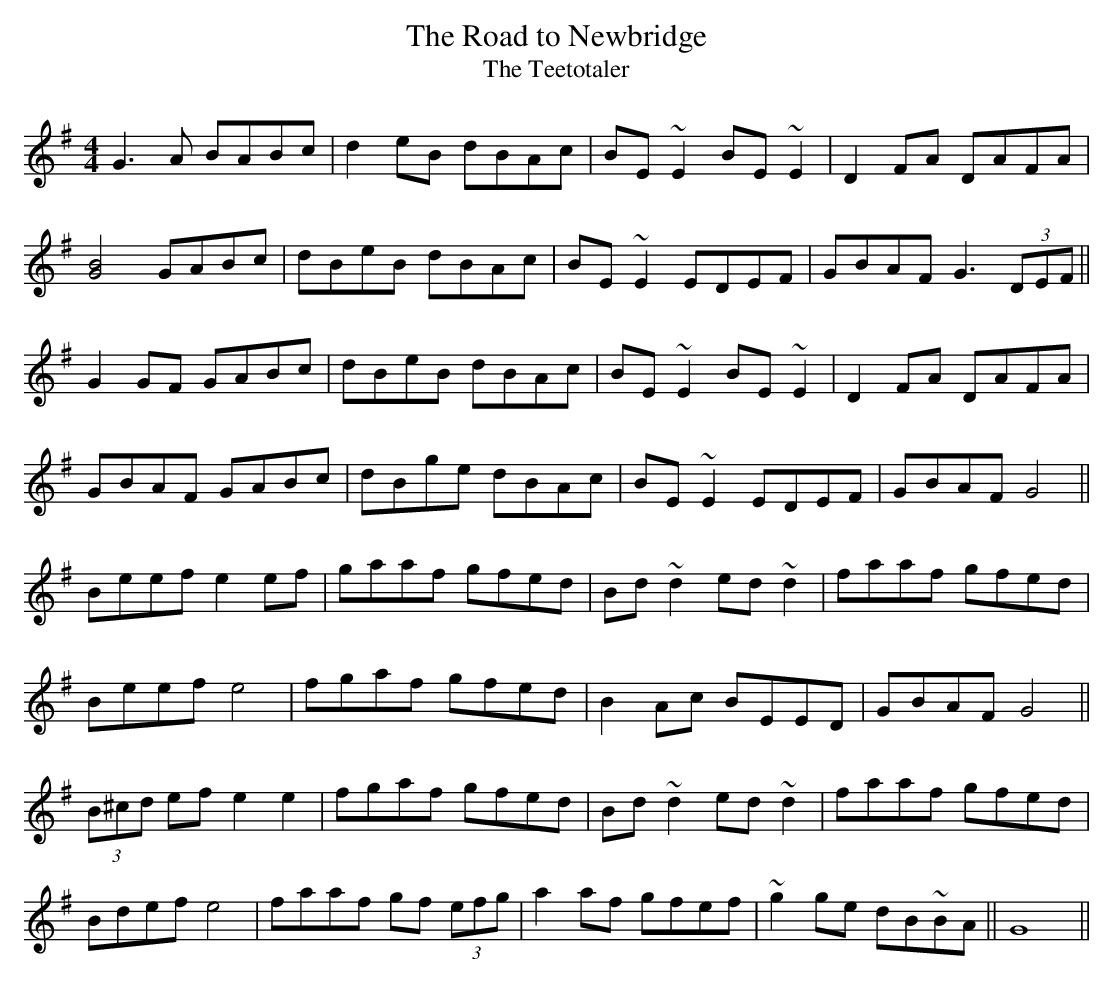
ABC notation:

X:1
T:Road to Newbridge, The
T:Teetotaler, The
M:4/4
L:1/8
K:G
G3 A BABc|d2 eB dBAc|BE ~E2 BE ~E2|D2 FA DAFA|
[G4B4] GABc|dBeB dBAc|BE ~E2 EDEF|GBAF G3 (3DEF||
G2 GF GABc|dBeB dBAc|BE ~E2 BE ~E2|D2 FA DAFA|
GBAF GABc|dBge dBAc|BE ~E2 EDEF|GBAF G4||
Beef e2 ef|gaaf gfed|Bd ~d2 ed ~d2|faaf gfed|
Beef e4|fgaf gfed|B2 Ac BEED|GBAF G4||
(3B^cd ef e2 e2|fgaf gfed|Bd ~d2 ed ~d2|faaf gfed|
Bdef e4|faaf gf (3efg|a2 af gfef|~g2 ge dB~BA||G8||
